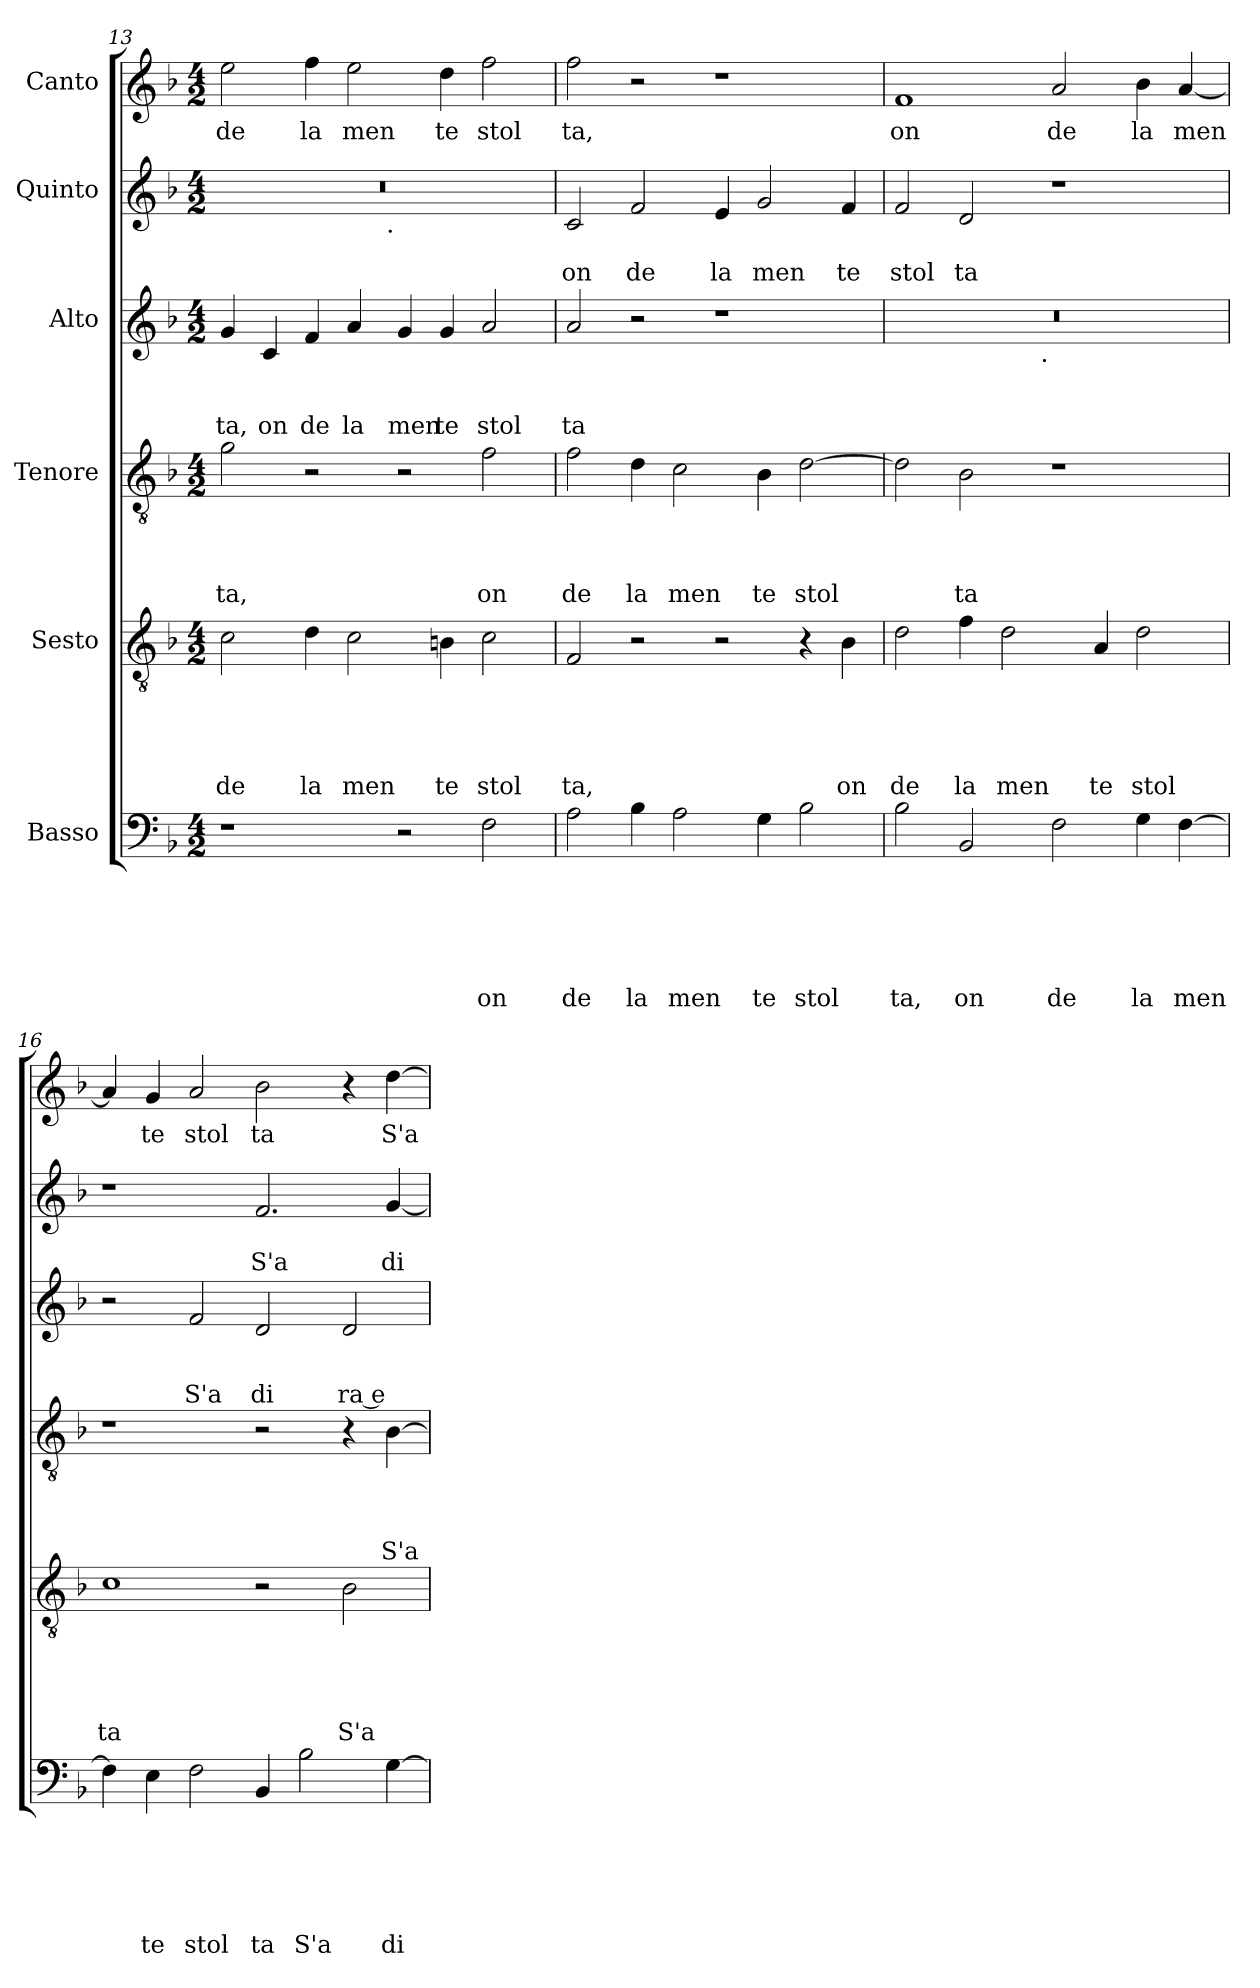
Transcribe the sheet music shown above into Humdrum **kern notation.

**kern	**text	**text	**text	**text	**text	**text	**kern	**text	**text	**text	**text	**text	**kern	**text	**text	**text	**text	**kern	**text	**text	**text	**kern	**text	**text	**kern	**text
*part6	*part6	*part6	*part6	*part6	*part6	*part6	*part5	*part5	*part5	*part5	*part5	*part5	*part4	*part4	*part4	*part4	*part4	*part3	*part3	*part3	*part3	*part2	*part2	*part2	*part1	*part1
*staff6	*staff6	*staff6	*staff6	*staff6	*staff6	*staff6	*staff5	*staff5	*staff5	*staff5	*staff5	*staff5	*staff4	*staff4	*staff4	*staff4	*staff4	*staff3	*staff3	*staff3	*staff3	*staff2	*staff2	*staff2	*staff1	*staff1
*I"Basso	*	*	*	*	*	*	*I"Sesto	*	*	*	*	*	*I"Tenore	*	*	*	*	*I"Alto	*	*	*	*I"Quinto	*	*	*I"Canto	*
!!LO:PB:g=z
*clefF4	*	*	*	*	*	*	*clefGv2	*	*	*	*	*	*clefGv2	*	*	*	*	*clefG2	*	*	*	*clefG2	*	*	*clefG2	*
*k[b-]	*	*	*	*	*	*	*k[b-]	*	*	*	*	*	*k[b-]	*	*	*	*	*k[b-]	*	*	*	*k[b-]	*	*	*k[b-]	*
*F:	*	*	*	*	*	*	*F:	*	*	*	*	*	*F:	*	*	*	*	*F:	*	*	*	*F:	*	*	*F:	*
*M4/2	*	*	*	*	*	*	*M4/2	*	*	*	*	*	*M4/2	*	*	*	*	*M4/2	*	*	*	*M4/2	*	*	*M4/2	*
=13	=13	=13	=13	=13	=13	=13	=13	=13	=13	=13	=13	=13	=13	=13	=13	=13	=13	=13	=13	=13	=13	=13	=13	=13	=13	=13
!	!	!	!	!	!	!	!	!	!	!	!	!LO:LY:b	!	!	!	!	!LO:LY:b	!	!	!	!LO:LY:b	!	!	!	!	!LO:LY:b
*	*	*	*	*	*	*	*	*	*	*	*	*	*	*	*	*	*	*	*	*	*	*^	*	*	*	*
1r	.	.	.	.	.	.	2c\	.	.	.	.	-de	2g\	.	.	.	-ta,	4g/	.	.	-ta,	0r	2ryy	.	.	2ee\	de
!	!	!	!	!	!	!	!	!	!	!	!	!	!	!	!	!	!	!	!	!	!LO:LY:b	!	!	!	!	!	!
.	.	.	.	.	.	.	.	.	.	.	.	.	.	.	.	.	.	4c/	.	.	on	.	.	.	.	.	.
!	!	!	!	!	!	!	!	!	!	!	!	!LO:LY:b	!	!	!	!	!	!	!	!	!LO:LY:b	!	!	!	!	!	!LO:LY:b
.	.	.	.	.	.	.	4d\	.	.	.	.	la	2r	.	.	.	.	4f/	.	.	de	.	4...ryy	.	.	4ff\	la
!	!	!	!	!	!	!	!	!	!	!	!	!LO:LY:b	!	!	!	!	!	!	!	!	!LO:LY:b	!	!	!	!	!	!LO:LY:b
.	.	.	.	.	.	.	2c\	.	.	.	.	men	.	.	.	.	.	4a/	.	.	la	.	.	.	.	2ee\	men
!	!	!	!	!	!	!	!	!	!	!	!	!	!	!	!	!	!	!	!	!	!	!	!LO:TX:b:t=.	!	!	!	!
.	.	.	.	.	.	.	.	.	.	.	.	.	.	.	.	.	.	.	.	.	.	.	1ryy	.	.	.	.
!	!	!	!	!	!	!	!	!	!	!	!	!	!	!	!	!	!	!	!	!	!LO:LY:b	!	!	!	!	!	!
2r	.	.	.	.	.	.	.	.	.	.	.	.	2r	.	.	.	.	4g/	.	.	men	.	.	.	.	.	.
!	!	!	!	!	!	!	!	!	!	!	!	!LO:LY:b	!	!	!	!	!	!	!	!	!LO:LY:b	!	!	!	!	!	!LO:LY:b
.	.	.	.	.	.	.	4Bn\	.	.	.	.	te	.	.	.	.	.	4g/	.	.	te	.	.	.	.	4dd\	te
!	!	!	!	!	!	!LO:LY:b	!	!	!	!	!	!LO:LY:b	!	!	!	!	!LO:LY:b	!	!	!	!LO:LY:b	!	!	!	!	!	!LO:LY:b
2F\	.	.	.	.	.	on	2c\	.	.	.	.	stol	2f\	.	.	.	on	2a/	.	.	stol	.	.	.	.	2ff\	stol
.	.	.	.	.	.	.	.	.	.	.	.	.	.	.	.	.	.	.	.	.	.	.	32ryy	.	.	.	.
=14	=14	=14	=14	=14	=14	=14	=14	=14	=14	=14	=14	=14	=14	=14	=14	=14	=14	=14	=14	=14	=14	=14	=14	=14	=14	=14	=14
!	!	!	!	!	!	!LO:LY:b	!	!	!	!	!	!LO:LY:b	!	!	!	!	!LO:LY:b	!	!	!	!LO:LY:b	!	!	!	!LO:LY:b	!	!LO:LY:b
*	*	*	*	*	*	*	*	*	*	*	*	*	*	*	*	*	*	*	*	*	*	*v	*v	*	*	*	*
2A\	.	.	.	.	.	de	2F/	.	.	.	.	ta,	2f\	.	.	.	de	2a/	.	.	ta	2c/	.	on	2ff\	ta,
!	!	!	!	!	!	!LO:LY:b	!	!	!	!	!	!	!	!	!	!	!LO:LY:b	!	!	!	!	!	!	!LO:LY:b	!	!
4B-\	.	.	.	.	.	la	2r	.	.	.	.	.	4d\	.	.	.	la	2r	.	.	.	2f/	.	de	2r	.
!	!	!	!	!	!	!LO:LY:b	!	!	!	!	!	!	!	!	!	!	!LO:LY:b	!	!	!	!	!	!	!	!	!
2A\	.	.	.	.	.	men	.	.	.	.	.	.	2c\	.	.	.	men	.	.	.	.	.	.	.	.	.
!	!	!	!	!	!	!	!	!	!	!	!	!	!	!	!	!	!	!	!	!	!	!	!	!LO:LY:b	!	!
.	.	.	.	.	.	.	2r	.	.	.	.	.	.	.	.	.	.	1r	.	.	.	4e/	.	la	1r	.
!	!	!	!	!	!	!LO:LY:b	!	!	!	!	!	!	!	!	!	!	!LO:LY:b	!	!	!	!	!	!	!LO:LY:b	!	!
4G\	.	.	.	.	.	te	.	.	.	.	.	.	4B-\	.	.	.	te	.	.	.	.	2g/	.	men	.	.
!	!	!	!	!	!	!LO:LY:b	!	!	!	!	!	!	!	!	!	!	!LO:LY:b	!	!	!	!	!	!	!	!	!
2B-\	.	.	.	.	.	stol	4r	.	.	.	.	.	[>2d\	.	.	.	stol	.	.	.	.	.	.	.	.	.
!	!	!	!	!	!	!	!	!	!	!	!	!LO:LY:b	!	!	!	!	!	!	!	!	!	!	!	!LO:LY:b	!	!
.	.	.	.	.	.	.	4B-\	.	.	.	.	on	.	.	.	.	.	.	.	.	.	4f/	.	te	.	.
=15	=15	=15	=15	=15	=15	=15	=15	=15	=15	=15	=15	=15	=15	=15	=15	=15	=15	=15	=15	=15	=15	=15	=15	=15	=15	=15
!	!	!	!	!	!	!LO:LY:b	!	!	!	!	!	!LO:LY:b	!	!	!	!	!	!	!	!	!	!	!	!LO:LY:b	!	!LO:LY:b
*	*	*	*	*	*	*	*	*	*	*	*	*	*	*	*	*	*	*^	*	*	*	*	*	*	*	*
2B-\	.	.	.	.	.	ta,	2d\	.	.	.	.	de	2d\]	.	.	.	.	0r	2ryy	.	.	.	2f/	.	stol	1f	on
!	!	!	!	!	!	!LO:LY:b	!	!	!	!	!	!LO:LY:b	!	!	!	!	!LO:LY:b	!	!	!	!	!	!	!	!LO:LY:b	!	!
2BB-/	.	.	.	.	.	on	4f\	.	.	.	.	la	2B-\	.	.	.	ta	.	4...ryy	.	.	.	2d/	.	ta	.	.
!	!	!	!	!	!	!	!	!	!	!	!	!LO:LY:b	!	!	!	!	!	!	!	!	!	!	!	!	!	!	!
.	.	.	.	.	.	.	2d\	.	.	.	.	men	.	.	.	.	.	.	.	.	.	.	.	.	.	.	.
!	!	!	!	!	!	!	!	!	!	!	!	!	!	!	!	!	!	!	!LO:TX:b:t=.	!	!	!	!	!	!	!	!
.	.	.	.	.	.	.	.	.	.	.	.	.	.	.	.	.	.	.	1ryy	.	.	.	.	.	.	.	.
!	!	!	!	!	!	!LO:LY:b	!	!	!	!	!	!	!	!	!	!	!	!	!	!	!	!	!	!	!	!	!LO:LY:b
2F\	.	.	.	.	.	de	.	.	.	.	.	.	1r	.	.	.	.	.	.	.	.	.	1r	.	.	2a/	de
!	!	!	!	!	!	!	!	!	!	!	!	!LO:LY:b	!	!	!	!	!	!	!	!	!	!	!	!	!	!	!
.	.	.	.	.	.	.	4A/	.	.	.	.	te	.	.	.	.	.	.	.	.	.	.	.	.	.	.	.
!	!	!	!	!	!	!LO:LY:b	!	!	!	!	!	!LO:LY:b	!	!	!	!	!	!	!	!	!	!	!	!	!	!	!LO:LY:b
4G\	.	.	.	.	.	la	2d\	.	.	.	.	stol	.	.	.	.	.	.	.	.	.	.	.	.	.	4b-\	la
!	!	!	!	!	!	!LO:LY:b	!	!	!	!	!	!	!	!	!	!	!	!	!	!	!	!	!	!	!	!	!LO:LY:b
[>4F\	.	.	.	.	.	men	.	.	.	.	.	.	.	.	.	.	.	.	.	.	.	.	.	.	.	[<4a/	men
.	.	.	.	.	.	.	.	.	.	.	.	.	.	.	.	.	.	.	32ryy	.	.	.	.	.	.	.	.
=16	=16	=16	=16	=16	=16	=16	=16	=16	=16	=16	=16	=16	=16	=16	=16	=16	=16	=16	=16	=16	=16	=16	=16	=16	=16	=16	=16
!	!	!	!	!	!	!	!	!	!	!	!	!LO:LY:b	!	!	!	!	!	!	!	!	!	!	!	!	!	!	!
*	*	*	*	*	*	*	*	*	*	*	*	*	*	*	*	*	*	*v	*v	*	*	*	*	*	*	*	*
4F\]	.	.	.	.	.	.	1c	.	.	.	.	ta	1r	.	.	.	.	2r	.	.	.	1r	.	.	4a/]	.
!	!	!	!	!	!	!LO:LY:b	!	!	!	!	!	!	!	!	!	!	!	!	!	!	!	!	!	!	!	!LO:LY:b
4E\	.	.	.	.	.	te	.	.	.	.	.	.	.	.	.	.	.	.	.	.	.	.	.	.	4g/	te
!	!	!	!	!	!	!LO:LY:b	!	!	!	!	!	!	!	!	!	!	!	!	!	!	!LO:LY:b	!	!	!	!	!LO:LY:b
2F\	.	.	.	.	.	stol	.	.	.	.	.	.	.	.	.	.	.	2f/	.	.	S'a	.	.	.	2a/	stol
!	!	!	!	!	!	!LO:LY:b	!	!	!	!	!	!	!	!	!	!	!	!	!	!	!LO:LY:b	!	!	!LO:LY:b	!	!LO:LY:b
4BB-/	.	.	.	.	.	ta	2r	.	.	.	.	.	2r	.	.	.	.	2d/	.	.	di	2.f/	.	S'a	2b-\	ta
!	!	!	!	!	!	!LO:LY:b	!	!	!	!	!	!	!	!	!	!	!	!	!	!	!	!	!	!	!	!
2B-\	.	.	.	.	.	S'a	.	.	.	.	.	.	.	.	.	.	.	.	.	.	.	.	.	.	.	.
!	!	!	!	!	!	!	!	!	!	!	!	!LO:LY:b	!	!	!	!	!	!	!	!	!LO:LY:b:rj	!	!	!	!	!
.	.	.	.	.	.	.	2B-\	.	.	.	.	S'a	4r	.	.	.	.	2d/	.	.	ra e	.	.	.	4r	.
!	!	!	!	!	!	!LO:LY:b	!	!	!	!	!	!	!	!	!	!	!LO:LY:b	!	!	!	!	!	!	!LO:LY:b	!	!LO:LY:b
[>4G\	.	.	.	.	.	di	.	.	.	.	.	.	[>4B-\	.	.	.	S'a	.	.	.	.	[<4g/	.	di	[>4dd\	S'a
=	=	=	=	=	=	=	=	=	=	=	=	=	=	=	=	=	=	=	=	=	=	=	=	=	=	=
*-	*-	*-	*-	*-	*-	*-	*-	*-	*-	*-	*-	*-	*-	*-	*-	*-	*-	*-	*-	*-	*-	*-	*-	*-	*-	*-
